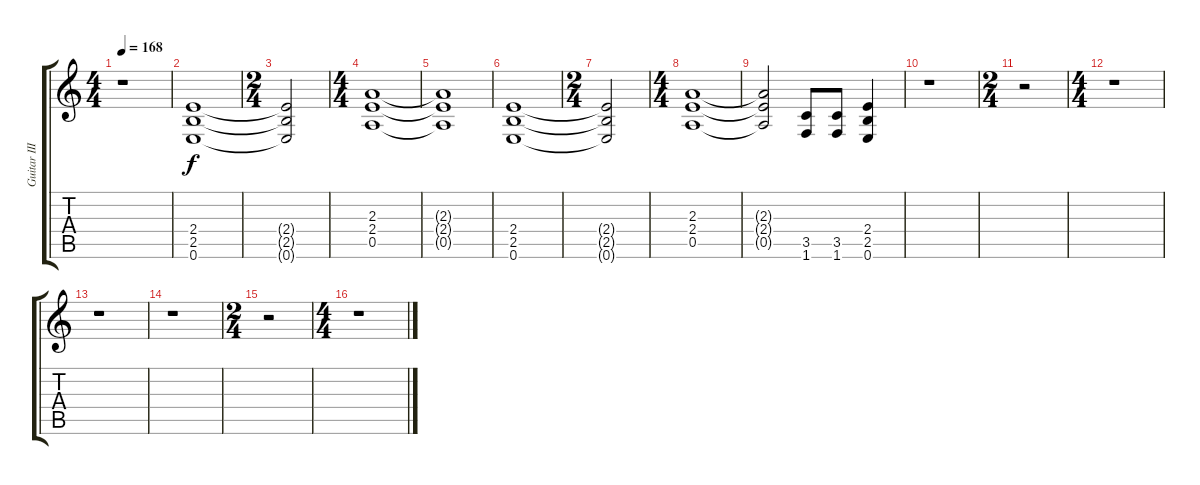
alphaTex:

\track ("Guitar III Overdrive/Dist" "Guitar III") {instrument overdrivenguitar}
\staff {score tabs}
\tuning (E4 B3 G3 D3 A2 E2) {hide}
\ts (4 4)
\tempo 168
\clef g2
\ks c
r.1{dy f} |
(2.4 2.5 0.6).1{instrument distortionguitar} |
\ts (2 4)
(2.4{t} 2.5{t} 0.6{t}).2 |
\ts (4 4)
(2.3 2.4 0.5).1{instrument distortionguitar} |
(2.3{t} 2.4{t} 0.5{t}).1 |
(2.4 2.5 0.6).1{instrument distortionguitar} |
\ts (2 4)
(2.4{t} 2.5{t} 0.6{t}).2 |
\ts (4 4)
(2.3 2.4 0.5).1{instrument distortionguitar} |
(2.3{t} 2.4{t} 0.5{t}).2 (3.5 1.6).8 (3.5 1.6).8 (2.4 2.5 0.6).4 |
r.1 |
\ts (2 4)
r.2 |
\ts (4 4)
r.1 |
r.1 |
r.1 |
\ts (2 4)
r.2 |
\ts (4 4)
r.1
